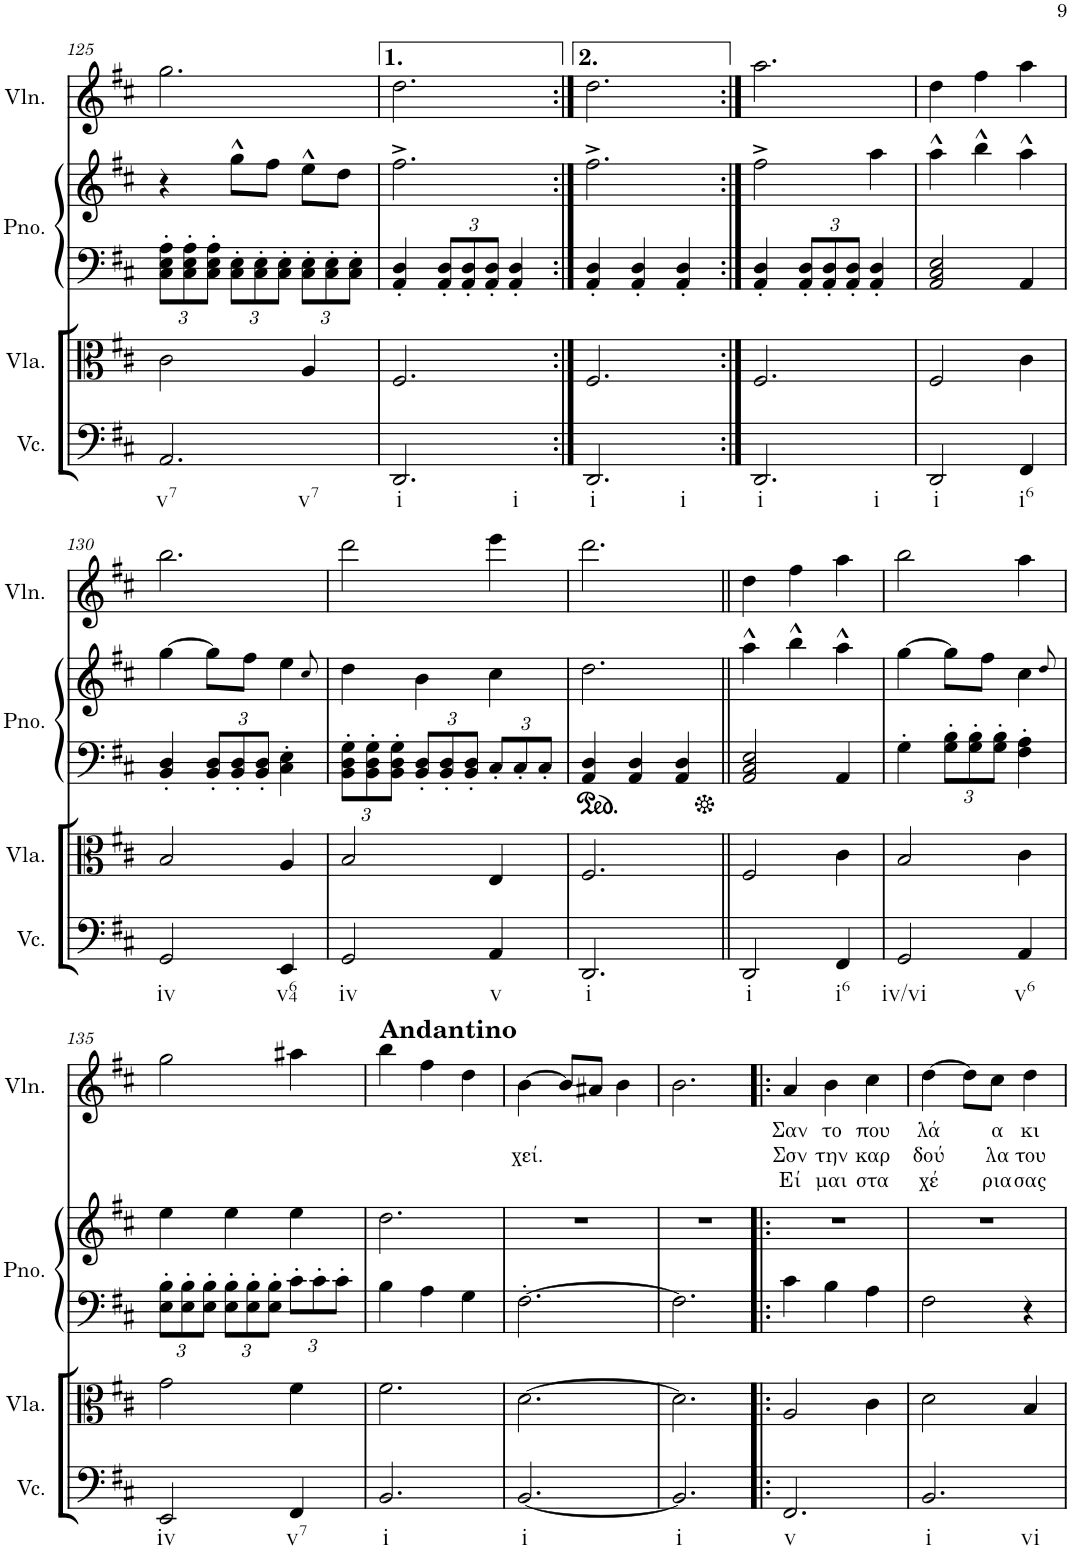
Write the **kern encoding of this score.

**kern	**kern	**kern	**kern	**kern	**text	**text	**text
*part4	*part3	*part2	*part2	*part1	*part1	*part1	*part1
*staff5	*staff4	*staff3	*staff2	*staff1	*staff1	*staff1	*staff1
*I"Violoncello	*I"Viola	*I"Grand Piano	*	*I"Violin	*	*	*
*I'Vc.	*I'Vla.	*I'Pno.	*	*I'Vln.	*	*	*
!!LO:PB:g=z
*clefF4	*clefC3	*clefF4	*clefG2	*clefG2	*	*	*
*k[f#c#]	*k[f#c#]	*k[f#c#]	*k[f#c#]	*k[f#c#]	*	*	*
*M3/4	*M3/4	*M3/4	*M3/4	*M3/4	*	*	*
*	*	*Xbrackettup	*	*	*	*	*
=125	=125	=125	=125	=125	=125	=125	=125
!LO:TX:b:t=v7	!	!	!	!	!	!	!
!LO:TX:b:t=v7	!	!	!	!	!	!	!
2.AA/	2c#\	12C#\' 12E\' 12A\'L	4r	2.gg\	.	.	.
.	.	12C#\' 12E\' 12A\'	.	.	.	.	.
.	.	12C#\' 12E\' 12A\'J	.	.	.	.	.
.	.	12C#\' 12E\'L	8gg^^\L	.	.	.	.
.	.	12C#\' 12E\'	.	.	.	.	.
.	.	.	8ff#\J	.	.	.	.
.	.	12C#\' 12E\'J	.	.	.	.	.
.	4A/	12C#\' 12E\'L	8ee^^\L	.	.	.	.
.	.	12C#\' 12E\'	.	.	.	.	.
.	.	.	8dd\J	.	.	.	.
.	.	12C#\' 12E\'J	.	.	.	.	.
=126	=126	=126	=126	=126	=126	=126	=126
!LO:TX:b:t=i	!	!	!	!	!	!	!
!LO:TX:b:t=i	!	!	!	!	!	!	!
2.DD/	2.F#/	4AA/' 4D/'	2.ff#^\	2.dd\	.	.	.
.	.	12AA/' 12D/'L	.	.	.	.	.
.	.	12AA/' 12D/'	.	.	.	.	.
.	.	12AA/' 12D/'J	.	.	.	.	.
.	.	4AA/' 4D/'	.	.	.	.	.
=127:|!	=127:|!	=127:|!	=127:|!	=127:|!	=127:|!	=127:|!	=127:|!
!LO:TX:b:t=i	!	!	!	!	!	!	!
!LO:TX:b:t=i	!	!	!	!	!	!	!
2.DD/	2.F#/	4AA/' 4D/'	2.ff#^\	2.dd\	.	.	.
.	.	4AA/' 4D/'	.	.	.	.	.
.	.	4AA/' 4D/'	.	.	.	.	.
=128:|!	=128:|!	=128:|!	=128:|!	=128:|!	=128:|!	=128:|!	=128:|!
!LO:TX:b:t=i	!	!	!	!	!	!	!
!LO:TX:b:t=i	!	!	!	!	!	!	!
2.DD/	2.F#/	4AA/' 4D/'	2ff#^\	2.aa\	.	.	.
.	.	12AA/' 12D/'L	.	.	.	.	.
.	.	12AA/' 12D/'	.	.	.	.	.
.	.	12AA/' 12D/'J	.	.	.	.	.
.	.	4AA/' 4D/'	4aa\	.	.	.	.
=129	=129	=129	=129	=129	=129	=129	=129
!LO:TX:b:t=i	!	!	!	!	!	!	!
2DD/	2F#/	2AA/ 2C#/ 2E/	4aa^^\	4dd\	.	.	.
.	.	.	4bb^^\	4ff#\	.	.	.
!LO:TX:b:t=i6	!	!	!	!	!	!	!
4FF#/	4c#\	4AA/	4aa^^\	4aa\	.	.	.
!!LO:LB:g=z
=130	=130	=130	=130	=130	=130	=130	=130
!LO:TX:b:t=iv	!	!	!	!	!	!	!
2GG/	2B/	4BB/' 4D/'	[4gg\	2.bb\	.	.	.
.	.	12BB/' 12D/'L	8gg\L]	.	.	.	.
.	.	12BB/' 12D/'	.	.	.	.	.
.	.	.	8ff#\J	.	.	.	.
.	.	12BB/' 12D/'J	.	.	.	.	.
!LO:TX:b:t=v64	!	!	!	!	!	!	!
4EE/	4A/	4C#\' 4E\'	4ee\	.	.	.	.
.	.	.	8qcc#/	.	.	.	.
=131	=131	=131	=131	=131	=131	=131	=131
!LO:TX:b:t=iv	!	!	!	!	!	!	!
2GG/	2B/	12BB\' 12D\' 12G\'L	4dd\	2ddd\	.	.	.
.	.	12BB\' 12D\' 12G\'	.	.	.	.	.
.	.	12BB\' 12D\' 12G\'J	.	.	.	.	.
.	.	12BB/' 12D/'L	4b\	.	.	.	.
.	.	12BB/' 12D/'	.	.	.	.	.
.	.	12BB/' 12D/'J	.	.	.	.	.
!LO:TX:b:t=v	!	!	!	!	!	!	!
4AA/	4E/	12C#'/L	4cc#\	4eee\	.	.	.
.	.	12C#'/	.	.	.	.	.
.	.	12C#'/J	.	.	.	.	.
=132	=132	=132	=132	=132	=132	=132	=132
!LO:TX:b:t=i	!	!	!	!	!	!	!
2.DD/	2.F#/	4AA/ 4D/	2.dd\	2.ddd\	.	.	.
.	.	4AA/ 4D/	.	.	.	.	.
.	.	4AA/ 4D/	.	.	.	.	.
=133||	=133||	=133||	=133||	=133||	=133||	=133||	=133||
!LO:TX:b:t=i	!	!	!	!	!	!	!
2DD/	2F#/	2AA/ 2C#/ 2E/	4aa^^\	4dd\	.	.	.
.	.	.	4bb^^\	4ff#\	.	.	.
!LO:TX:b:t=i6	!	!	!	!	!	!	!
4FF#/	4c#\	4AA/	4aa^^\	4aa\	.	.	.
=134	=134	=134	=134	=134	=134	=134	=134
!LO:TX:b:t=iv/vi	!	!	!	!	!	!	!
2GG/	2B/	4G'\	[4gg\	2bb\	.	.	.
.	.	12G\' 12B\'L	8gg\L]	.	.	.	.
.	.	12G\' 12B\'	.	.	.	.	.
.	.	.	8ff#\J	.	.	.	.
.	.	12G\' 12B\'J	.	.	.	.	.
!LO:TX:b:t=v6	!	!	!	!	!	!	!
4AA/	4c#\	4F#\' 4A\'	4cc#\	4aa\	.	.	.
.	.	.	8qdd/	.	.	.	.
!!LO:LB:g=z
=135	=135	=135	=135	=135	=135	=135	=135
!LO:TX:b:t=iv	!	!	!	!	!	!	!
2EE/	2g\	12E\' 12B\'L	4ee\	2gg\	.	.	.
.	.	12E\' 12B\'	.	.	.	.	.
.	.	12E\' 12B\'J	.	.	.	.	.
.	.	12E\' 12B\'L	4ee\	.	.	.	.
.	.	12E\' 12B\'	.	.	.	.	.
.	.	12E\' 12B\'J	.	.	.	.	.
!LO:TX:b:t=v7	!	!	!	!	!	!	!
4FF#/	4f#\	12c#'\L	4ee\	4aa#X\	.	.	.
.	.	12c#'\	.	.	.	.	.
.	.	12c#'\J	.	.	.	.	.
=136	=136	=136	=136	=136	=136	=136	=136
!	!	!	!	!LO:TX:a:B:t=Andantino	!	!	!
!LO:TX:b:t=i	!	!	!	!	!	!	!
2.BB/	2.f#\	4B\	2.dd\	4bb\	.	.	.
.	.	4A\	.	4ff#\	.	.	.
.	.	4G\	.	4dd\	.	.	.
=137	=137	=137	=137	=137	=137	=137	=137
!LO:TX:b:t=i	!	!	!	!	!	!	!
!	!	!	!	!	!	!LO:LY:b	!
[2.BB/	[2.d\	[2.F#'\	2.r	[4b\	.	χεί.	.
.	.	.	.	8b/L]	.	.	.
.	.	.	.	8a#X/J	.	.	.
.	.	.	.	4b\	.	.	.
=138	=138	=138	=138	=138	=138	=138	=138
!LO:TX:b:t=i	!	!	!	!	!	!	!
2.BB/]	2.d\]	2.F#\]	2.r	2.b\	.	.	.
=139!|:	=139!|:	=139!|:	=139!|:	=139!|:	=139!|:	=139!|:	=139!|:
!LO:TX:b:t=v	!	!	!	!	!	!	!
!	!	!	!	!	!LO:LY:b	!LO:LY:b	!LO:LY:b
2.FF#/	2A/	4c#\	2.r	4a/	Σαν	Σσν	Εί
!	!	!	!	!	!LO:LY:b	!LO:LY:b	!LO:LY:b
.	.	4B\	.	4b\	το	την	μαι
!	!	!	!	!	!LO:LY:b	!LO:LY:b	!LO:LY:b
.	4c#\	4A\	.	4cc#\	που	καρ	στα
=140	=140	=140	=140	=140	=140	=140	=140
!LO:TX:b:t=i	!	!	!	!	!	!	!
!LO:TX:b:t=vi	!	!	!	!	!	!	!
!	!	!	!	!	!LO:LY:b	!LO:LY:b	!LO:LY:b
2.BB/	2d\	2F#\	2.r	[4dd\	λά	δού	χέ
.	.	.	.	8dd\L]	.	.	.
!	!	!	!	!	!LO:LY:b	!LO:LY:b	!LO:LY:b
.	.	.	.	8cc#\J	α	λα	ρια
!	!	!	!	!	!LO:LY:b	!LO:LY:b	!LO:LY:b
.	4B/	4r	.	4dd\	κι	του	σας
=	=	=	=	=	=	=	=
*-	*-	*-	*-	*-	*-	*-	*-
